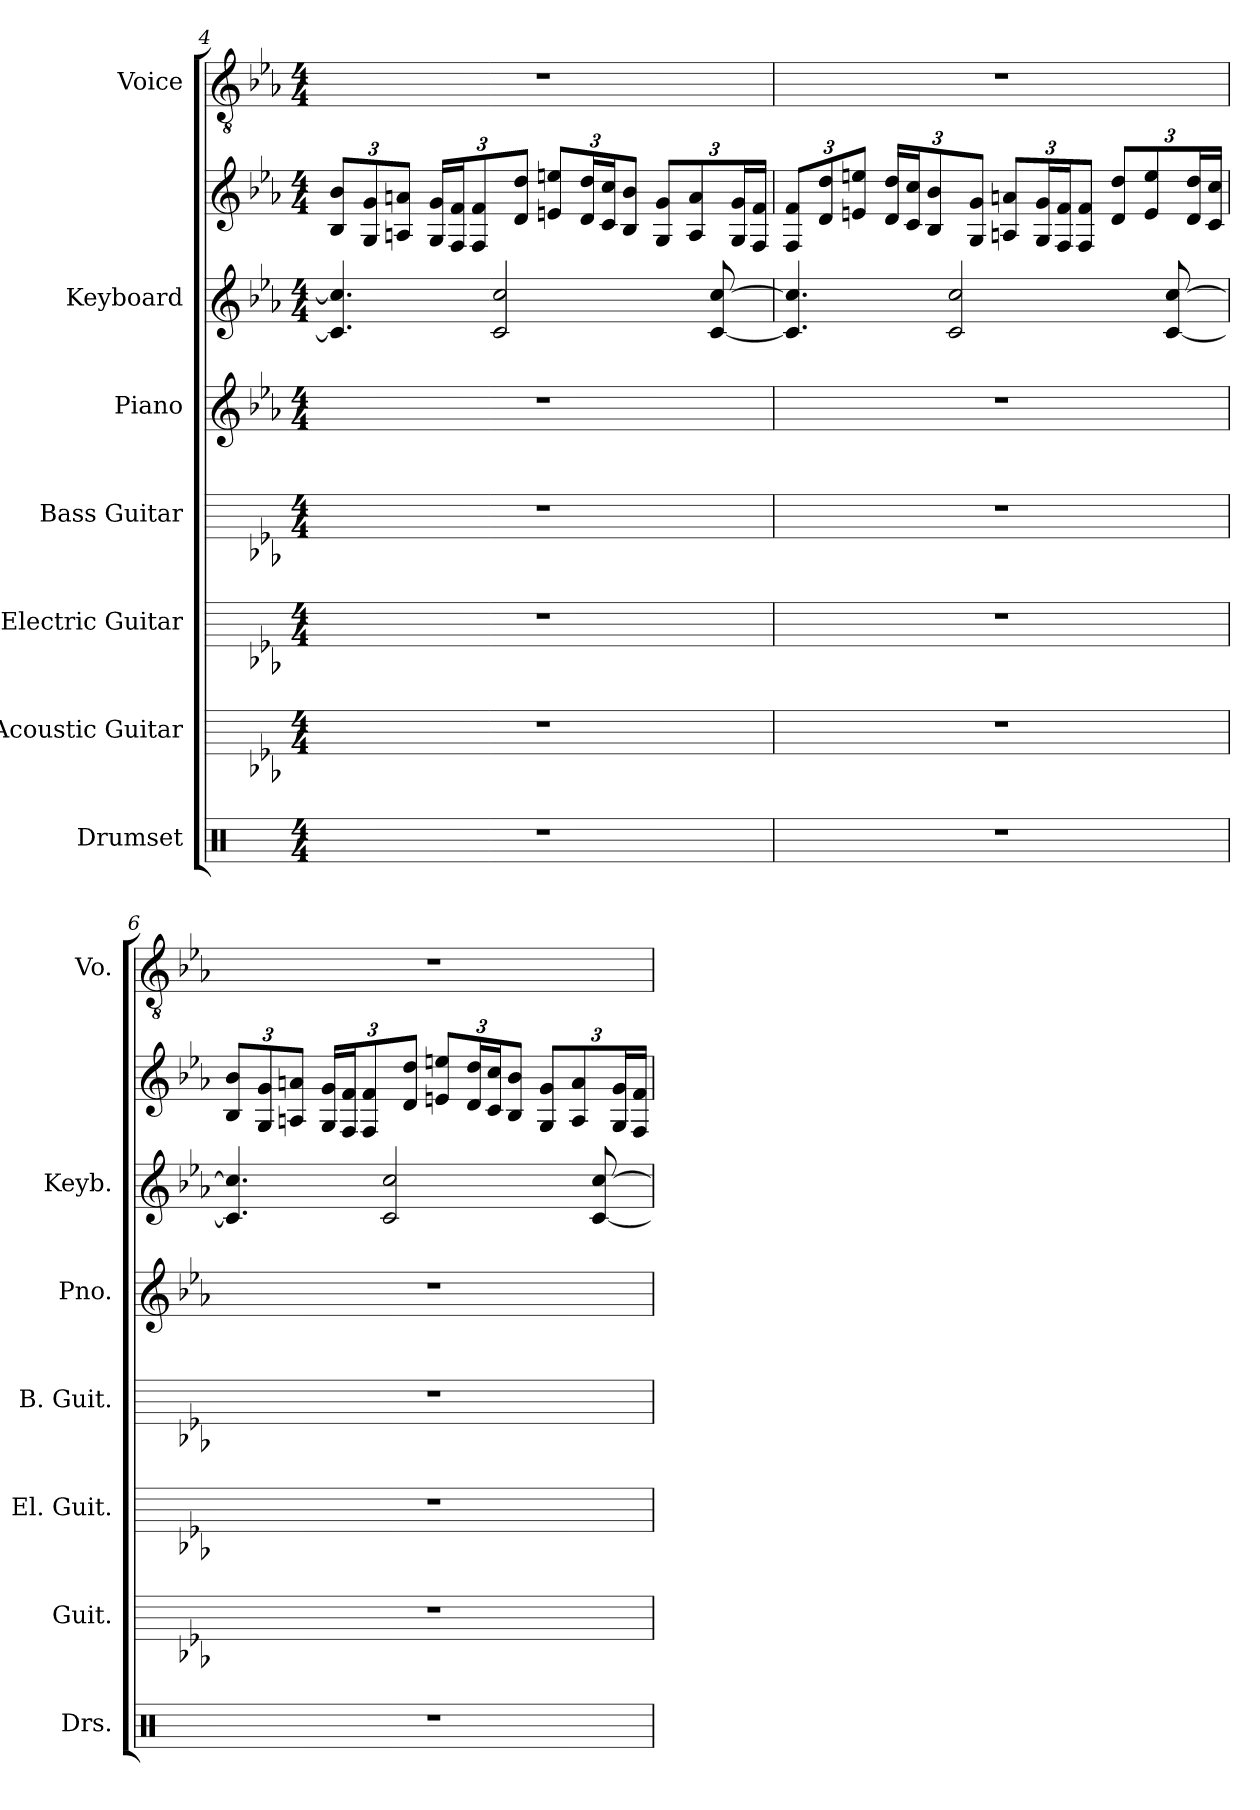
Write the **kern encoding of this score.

**kern	**kern	**kern	**kern	**kern	**kern	**kern	**kern
*part7	*part6	*part5	*part4	*part3	*part2	*part2	*part1
*staff8	*staff7	*staff6	*staff5	*staff4	*staff3	*staff2	*staff1
*I"Drumset	*I"Acoustic Guitar	*I"Electric Guitar	*I"Bass Guitar	*I"Piano	*I"Keyboard	*	*I"Voice
*I'Drs.	*I'Guit.	*I'El. Guit.	*I'B. Guit.	*I'Pno.	*I'Keyb.	*	*I'Vo.
!!LO:PB:g=z
*clefX	*	*	*	*clefG2	*clefG2	*clefG2	*clefGv2
*	*	*	*ITrd7c12	*	*	*	*
*k[]	*k[b-e-a-]	*k[b-e-a-]	*k[b-e-a-]	*k[b-e-a-]	*k[b-e-a-]	*k[b-e-a-]	*k[b-e-a-]
*M4/4	*M4/4	*M4/4	*M4/4	*M4/4	*M4/4	*M4/4	*M4/4
*	*	*	*	*	*	*Xbrackettup	*
=4	=4	=4	=4	=4	=4	=4	=4
1r	1r	1r	1r	1r	4.c/] 4.cc/]	12B-/ 12b-/L	1r
.	.	.	.	.	.	12G/ 12g/	.
.	.	.	.	.	.	12An/ 12an/J	.
.	.	.	.	.	.	24G/ 24g/LL	.
.	.	.	.	.	.	24F/ 24f/J	.
.	.	.	.	.	.	12F/ 12f/	.
.	.	.	.	.	2c/ 2cc/	.	.
.	.	.	.	.	.	12d/ 12dd/J	.
.	.	.	.	.	.	12en/ 12een/L	.
.	.	.	.	.	.	24d/ 24dd/L	.
.	.	.	.	.	.	24c/ 24cc/J	.
.	.	.	.	.	.	12B-/ 12b-/J	.
.	.	.	.	.	.	12G/ 12g/L	.
.	.	.	.	.	.	12A/ 12a/	.
.	.	.	.	.	[8c/ [8cc/	.	.
.	.	.	.	.	.	24G/ 24g/L	.
.	.	.	.	.	.	24F/ 24f/JJ	.
=5	=5	=5	=5	=5	=5	=5	=5
1r	1r	1r	1r	1r	4.c/] 4.cc/]	12F/ 12f/L	1r
.	.	.	.	.	.	12d/ 12dd/	.
.	.	.	.	.	.	12en/ 12een/J	.
.	.	.	.	.	.	24d/ 24dd/LL	.
.	.	.	.	.	.	24c/ 24cc/J	.
.	.	.	.	.	.	12B-/ 12b-/	.
.	.	.	.	.	2c/ 2cc/	.	.
.	.	.	.	.	.	12G/ 12g/J	.
.	.	.	.	.	.	12An/ 12an/L	.
.	.	.	.	.	.	24G/ 24g/L	.
.	.	.	.	.	.	24F/ 24f/J	.
.	.	.	.	.	.	12F/ 12f/J	.
.	.	.	.	.	.	12d/ 12dd/L	.
.	.	.	.	.	.	12e/ 12ee/	.
.	.	.	.	.	[8c/ [8cc/	.	.
.	.	.	.	.	.	24d/ 24dd/L	.
.	.	.	.	.	.	24c/ 24cc/JJ	.
!!LO:LB:g=z
=6	=6	=6	=6	=6	=6	=6	=6
1r	1r	1r	1r	1r	4.c/] 4.cc/]	12B-/ 12b-/L	1r
.	.	.	.	.	.	12G/ 12g/	.
.	.	.	.	.	.	12An/ 12an/J	.
.	.	.	.	.	.	24G/ 24g/LL	.
.	.	.	.	.	.	24F/ 24f/J	.
.	.	.	.	.	.	12F/ 12f/	.
.	.	.	.	.	2c/ 2cc/	.	.
.	.	.	.	.	.	12d/ 12dd/J	.
.	.	.	.	.	.	12en/ 12een/L	.
.	.	.	.	.	.	24d/ 24dd/L	.
.	.	.	.	.	.	24c/ 24cc/J	.
.	.	.	.	.	.	12B-/ 12b-/J	.
.	.	.	.	.	.	12G/ 12g/L	.
.	.	.	.	.	.	12A/ 12a/	.
.	.	.	.	.	[8c/ [8cc/	.	.
.	.	.	.	.	.	24G/ 24g/L	.
.	.	.	.	.	.	24F/ 24f/JJ	.
=	=	=	=	=	=	=	=
*-	*-	*-	*-	*-	*-	*-	*-
